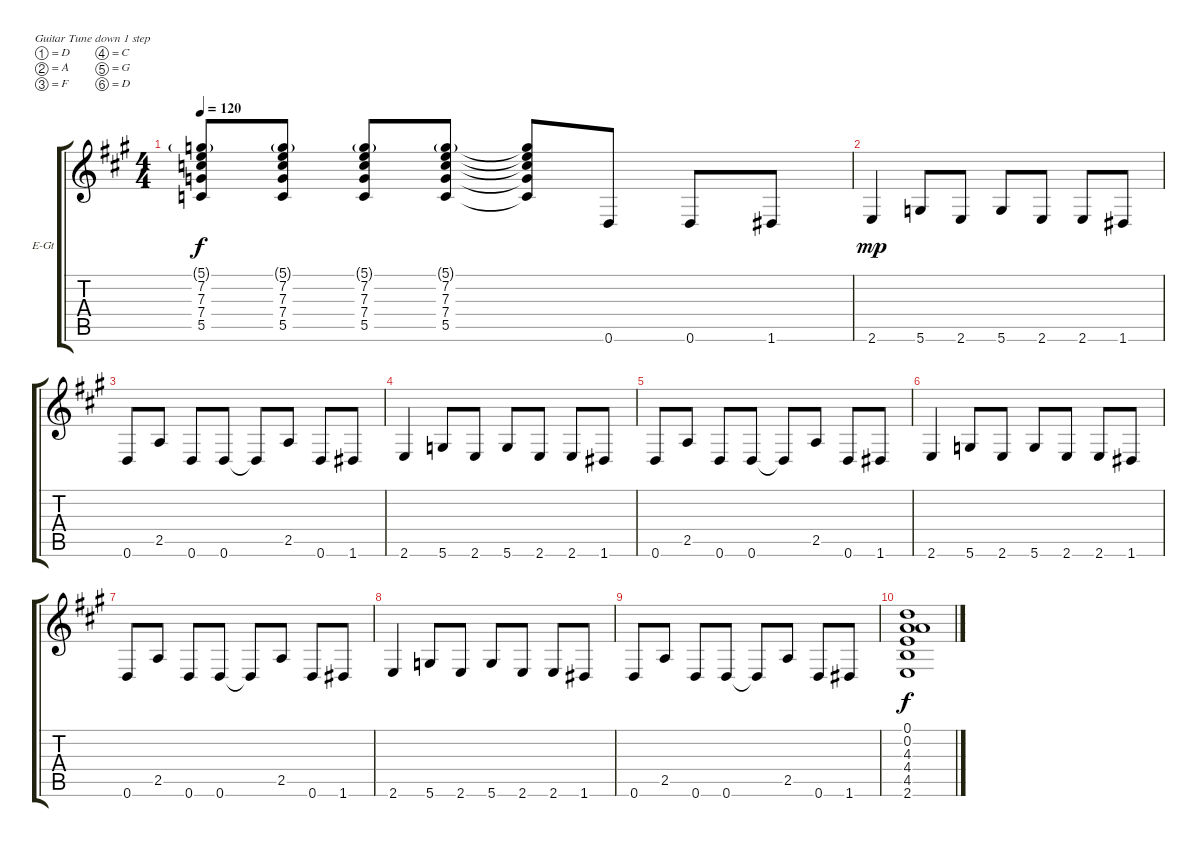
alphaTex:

\defaultSystemsLayout 4
\bracketExtendMode groupsimilarinstruments
\firstSystemTrackNameOrientation horizontal
\otherSystemsTrackNameOrientation horizontal
\track ("Guitar" "E-Gt") {instrument distortionguitar}
\staff {score tabs}
\tuning (D4 A3 F3 C3 G2 D2)
\ts (4 4)
\tempo 120
\clef g2
\scale
1.07062
\ks a
(5.5 7.4 7.3 7.2 5.1{g}).8{dy f} (5.5 7.4 7.3 7.2 5.1{g}).8 (5.5 7.4 7.3 7.2 5.1{g}).8 (5.5 7.4 7.3 7.2 5.1{g}).8 (5.5{t} 7.4{t} 7.3{t} 7.2{t} 5.1{t}).8 0.6.8 0.6.8 1.6.8 |
\scale
0.929382 2.6.4{dy mp} 5.6.8 2.6.8 5.6.8 2.6.8 2.6.8 1.6.8 |
\scale
1.07062 0.6.8 2.5.8 0.6.8 0.6.8 0.6{t}.8 2.5.8 0.6.8 1.6.8 |
\scale
0.929382 2.6.4 5.6.8 2.6.8 5.6.8 2.6.8 2.6.8 1.6.8 |
\scale
1.07062 0.6.8 2.5.8 0.6.8 0.6.8 0.6{t}.8 2.5.8 0.6.8 1.6.8 |
\scale
0.929382 2.6.4 5.6.8 2.6.8 5.6.8 2.6.8 2.6.8 1.6.8 |
\scale
1.07062 0.6.8 2.5.8 0.6.8 0.6.8 0.6{t}.8 2.5.8 0.6.8 1.6.8 |
\scale
0.929382 2.6.4 5.6.8 2.6.8 5.6.8 2.6.8 2.6.8 1.6.8 |
\scale
1.07062 0.6.8 2.5.8 0.6.8 0.6.8 0.6{t}.8 2.5.8 0.6.8 1.6.8 |
\scale
0.929382 (2.6 4.5 4.4 4.3 0.2 0.1).1{dy f}
